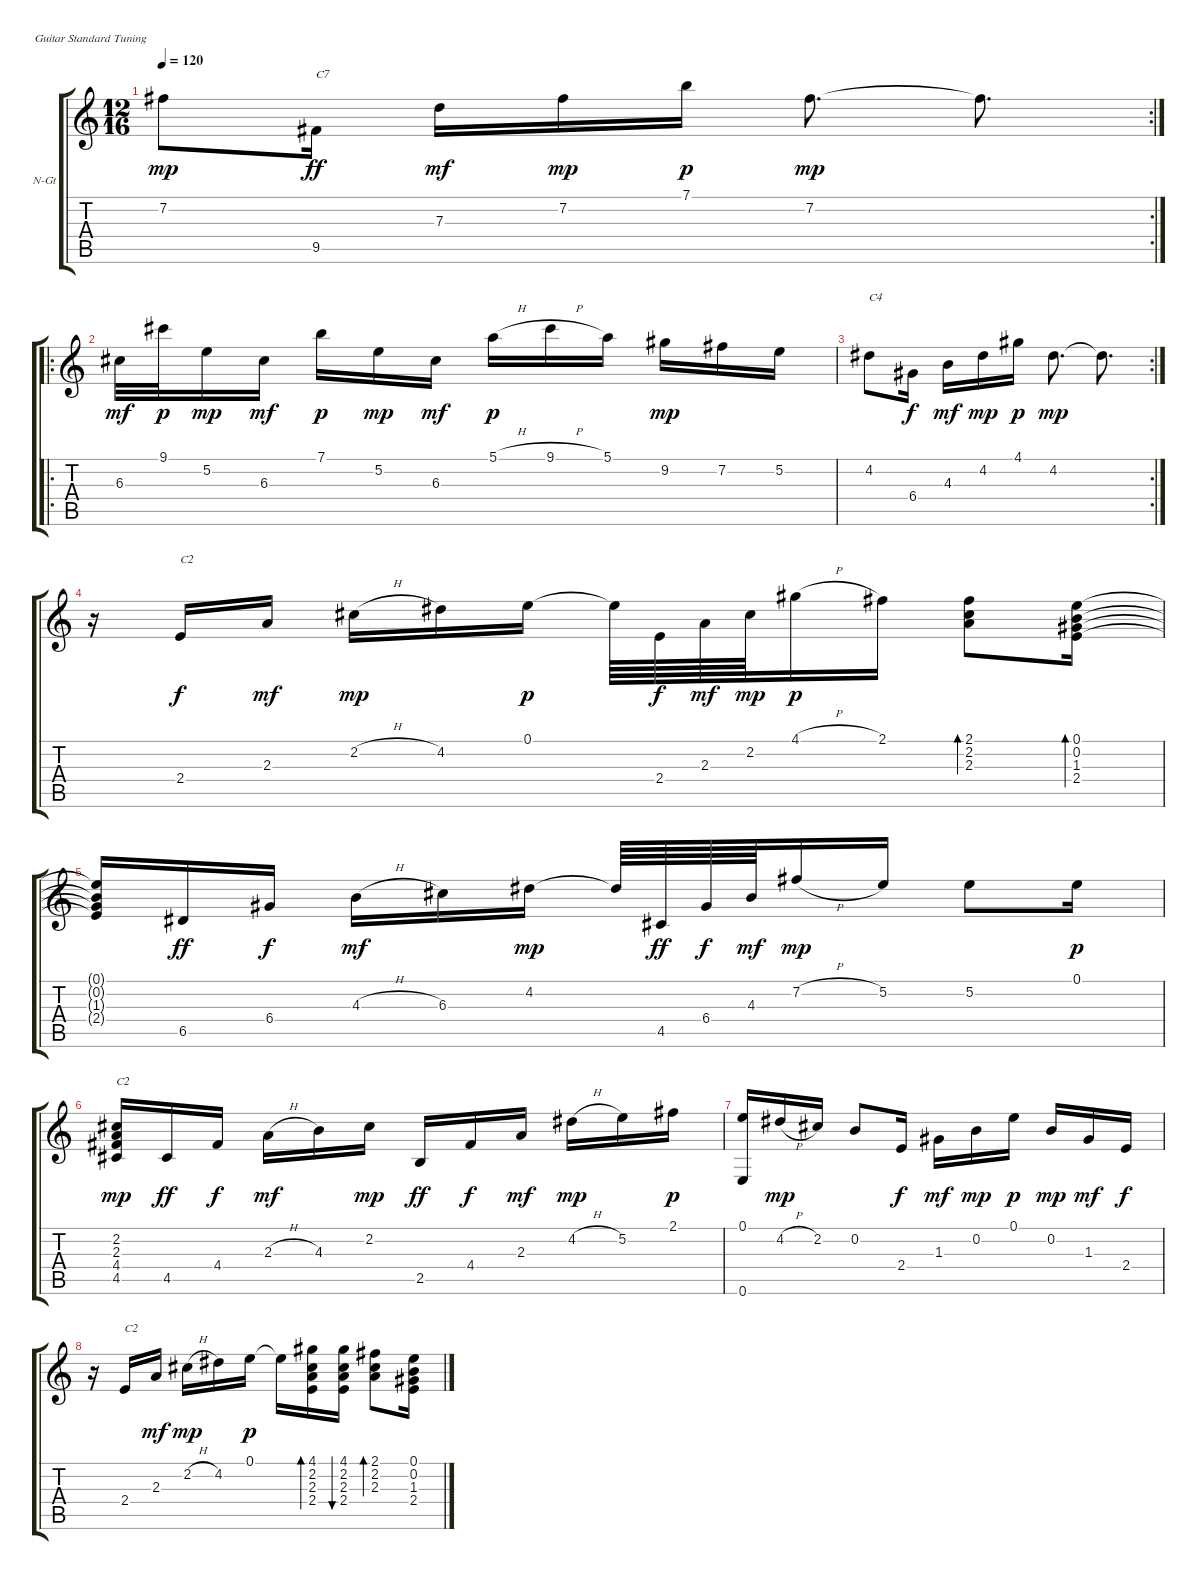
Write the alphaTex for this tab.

\bracketExtendMode groupsimilarinstruments
\firstSystemTrackNameOrientation horizontal
\otherSystemsTrackNameOrientation horizontal
\track ("Zapateado" "N-Gt") {instrument acousticguitarnylon}
\staff {score tabs}
\tuning (E4 B3 G3 D3 A2 E2)
\rc 2
\ts (12 16)
\tempo 120
\clef g2
\ks c
7.2.8{dy mp} 9.5.16{txt "C7" dy ff} 7.3.16{dy mf} 7.2.16{dy mp} 7.1.16{dy p} 7.2.8{d dy mp} 7.2{t}.8{d} |
\ro
6.3.32{dy mf} 9.1.32{dy p} 5.2.16{dy mp} 6.3.16{dy mf} 7.1.16{dy p} 5.2.16{dy mp} 6.3.16{dy mf} 5.1{h}.16{dy p} 9.1{h}.16 5.1.16 9.2.16{dy mp} 7.2.16 5.2.16 |
\rc 2
4.2.8{txt "C4"} 6.4.16{dy f} 4.3.16{dy mf} 4.2.16{dy mp} 4.1.16{dy p} 4.2.8{d dy mp} 4.2{t}.8{d} |
r.16 2.4.16{txt "C2" dy f} 2.3.16{dy mf} 2.2{h}.16{dy mp} 4.2.16 0.1.16{dy p} 0.1{t}.64 2.4.64{dy f} 2.3.64{dy mf} 2.2.64{dy mp} 4.1{h}.16{dy p} 2.1.16 (2.1 2.2 2.3).8{bd 240} (0.1 0.2 1.3 2.4).16{bd 240} |
(0.1{t} 0.2{t} 1.3{t} 2.4{t}).16 6.5.16{dy ff} 6.4.16{dy f} 4.3{h}.16{dy mf} 6.3.16 4.2.16{dy mp} 4.2{t}.64 4.5.64{dy ff} 6.4.64{dy f} 4.3.64{dy mf} 7.2{h}.16{dy mp} 5.2.16 5.2.8 0.1.16{dy p} |
(2.2 2.3 4.4 4.5).16{txt "C2" dy mp} 4.5.16{dy ff} 4.4.16{dy f} 2.3{h}.16{dy mf} 4.3.16 2.2.16{dy mp} 2.5.16{dy ff} 4.4.16{dy f} 2.3.16{dy mf} 4.2{h}.16{dy mp} 5.2.16 2.1.16{dy p} |
(0.1 0.6).16 4.2{h}.16{dy mp} 2.2.16 0.2.8 2.4.16{dy f} 1.3.16{dy mf} 0.2.16{dy mp} 0.1.16{dy p} 0.2.16{dy mp} 1.3.16{dy mf} 2.4.16{dy f} |
r.16 2.4.16{txt "C2"} 2.3.16{dy mf} 2.2{h}.16{dy mp} 4.2.16 0.1.16{dy p} 0.1{t}.16 (4.1 2.2 2.3 2.4).16{bd 240} (4.1 2.2 2.3 2.4).16{bu 240} (2.1 2.2 2.3).8{bd 240} (0.1 0.2 1.3 2.4).16
